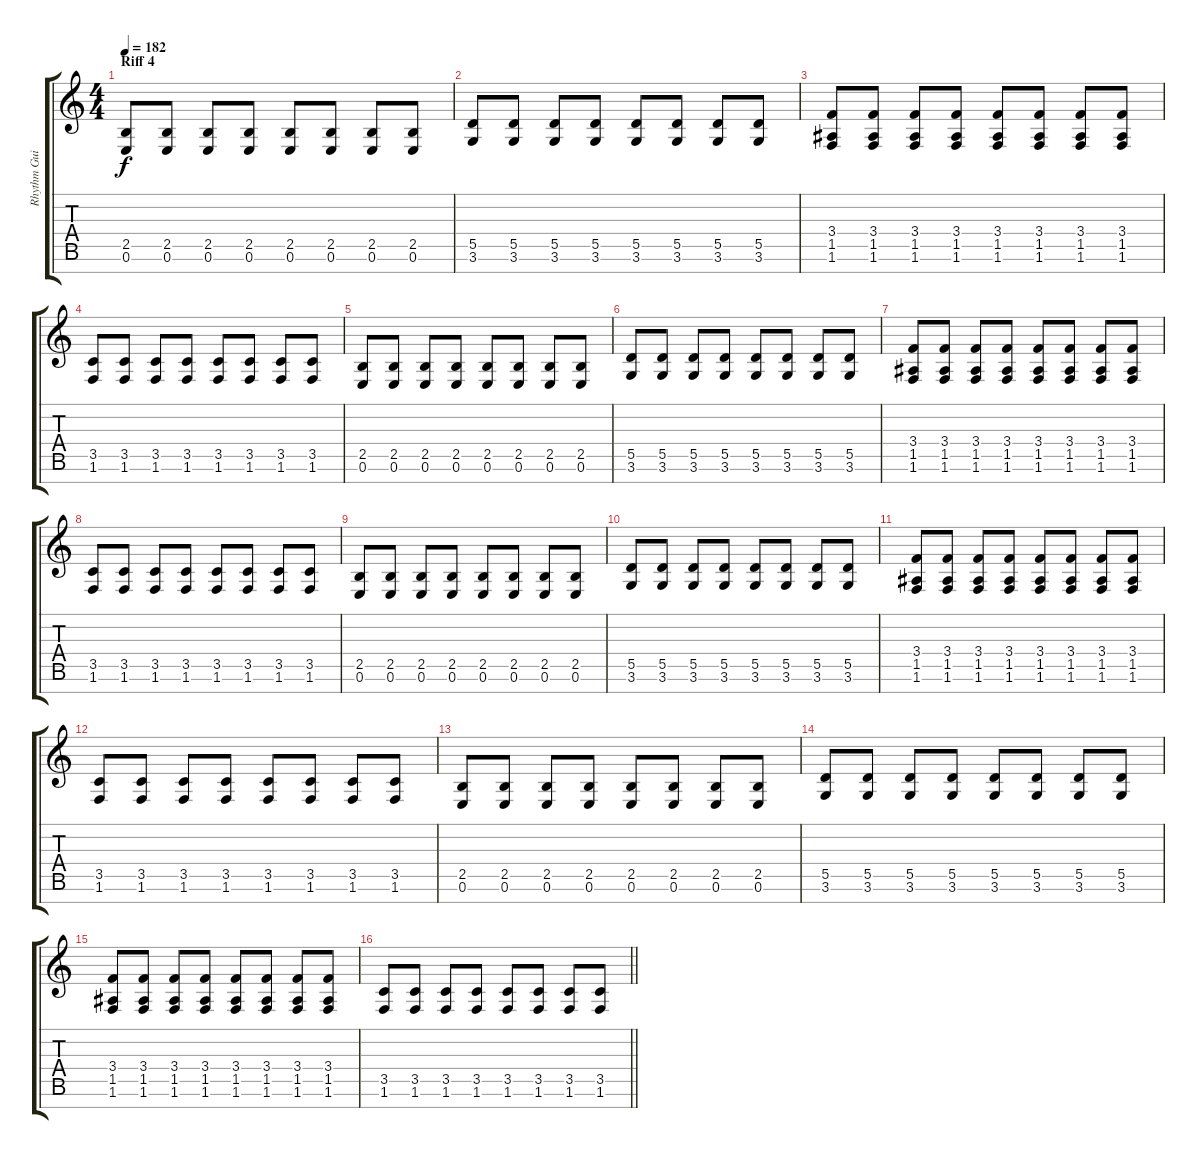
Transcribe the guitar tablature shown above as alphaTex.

\track ("Rhythm Guitar 1" "Rhythm Gui") {instrument distortionguitar}
\staff {score tabs}
\tuning (E4 B3 G3 D3 A2 E2 B1) {hide}
\ts (4 4)
\section ("" "Riff 4")
\tempo 182
\clef g2
\ks c
(2.5 0.6).8{dy f} (2.5 0.6).8 (2.5 0.6).8 (2.5 0.6).8 (2.5 0.6).8 (2.5 0.6).8 (2.5 0.6).8 (2.5 0.6).8 |
(5.5 3.6).8 (5.5 3.6).8 (5.5 3.6).8 (5.5 3.6).8 (5.5 3.6).8 (5.5 3.6).8 (5.5 3.6).8 (5.5 3.6).8 |
(3.4 1.5 1.6).8 (3.4 1.5 1.6).8 (3.4 1.5 1.6).8 (3.4 1.5 1.6).8 (3.4 1.5 1.6).8 (3.4 1.5 1.6).8 (3.4 1.5 1.6).8 (3.4 1.5 1.6).8 |
(3.5 1.6).8 (3.5 1.6).8 (3.5 1.6).8 (3.5 1.6).8 (3.5 1.6).8 (3.5 1.6).8 (3.5 1.6).8 (3.5 1.6).8 |
(2.5 0.6).8 (2.5 0.6).8 (2.5 0.6).8 (2.5 0.6).8 (2.5 0.6).8 (2.5 0.6).8 (2.5 0.6).8 (2.5 0.6).8 |
(5.5 3.6).8 (5.5 3.6).8 (5.5 3.6).8 (5.5 3.6).8 (5.5 3.6).8 (5.5 3.6).8 (5.5 3.6).8 (5.5 3.6).8 |
(3.4 1.5 1.6).8 (3.4 1.5 1.6).8 (3.4 1.5 1.6).8 (3.4 1.5 1.6).8 (3.4 1.5 1.6).8 (3.4 1.5 1.6).8 (3.4 1.5 1.6).8 (3.4 1.5 1.6).8 |
(3.5 1.6).8 (3.5 1.6).8 (3.5 1.6).8 (3.5 1.6).8 (3.5 1.6).8 (3.5 1.6).8 (3.5 1.6).8 (3.5 1.6).8 |
(2.5 0.6).8 (2.5 0.6).8 (2.5 0.6).8 (2.5 0.6).8 (2.5 0.6).8 (2.5 0.6).8 (2.5 0.6).8 (2.5 0.6).8 |
(5.5 3.6).8 (5.5 3.6).8 (5.5 3.6).8 (5.5 3.6).8 (5.5 3.6).8 (5.5 3.6).8 (5.5 3.6).8 (5.5 3.6).8 |
(3.4 1.5 1.6).8 (3.4 1.5 1.6).8 (3.4 1.5 1.6).8 (3.4 1.5 1.6).8 (3.4 1.5 1.6).8 (3.4 1.5 1.6).8 (3.4 1.5 1.6).8 (3.4 1.5 1.6).8 |
(3.5 1.6).8 (3.5 1.6).8 (3.5 1.6).8 (3.5 1.6).8 (3.5 1.6).8 (3.5 1.6).8 (3.5 1.6).8 (3.5 1.6).8 |
(2.5 0.6).8 (2.5 0.6).8 (2.5 0.6).8 (2.5 0.6).8 (2.5 0.6).8 (2.5 0.6).8 (2.5 0.6).8 (2.5 0.6).8 |
(5.5 3.6).8 (5.5 3.6).8 (5.5 3.6).8 (5.5 3.6).8 (5.5 3.6).8 (5.5 3.6).8 (5.5 3.6).8 (5.5 3.6).8 |
(3.4 1.5 1.6).8 (3.4 1.5 1.6).8 (3.4 1.5 1.6).8 (3.4 1.5 1.6).8 (3.4 1.5 1.6).8 (3.4 1.5 1.6).8 (3.4 1.5 1.6).8 (3.4 1.5 1.6).8 |
\barLineRight lightlight
(3.5 1.6).8 (3.5 1.6).8 (3.5 1.6).8 (3.5 1.6).8 (3.5 1.6).8 (3.5 1.6).8 (3.5 1.6).8 (3.5 1.6).8
